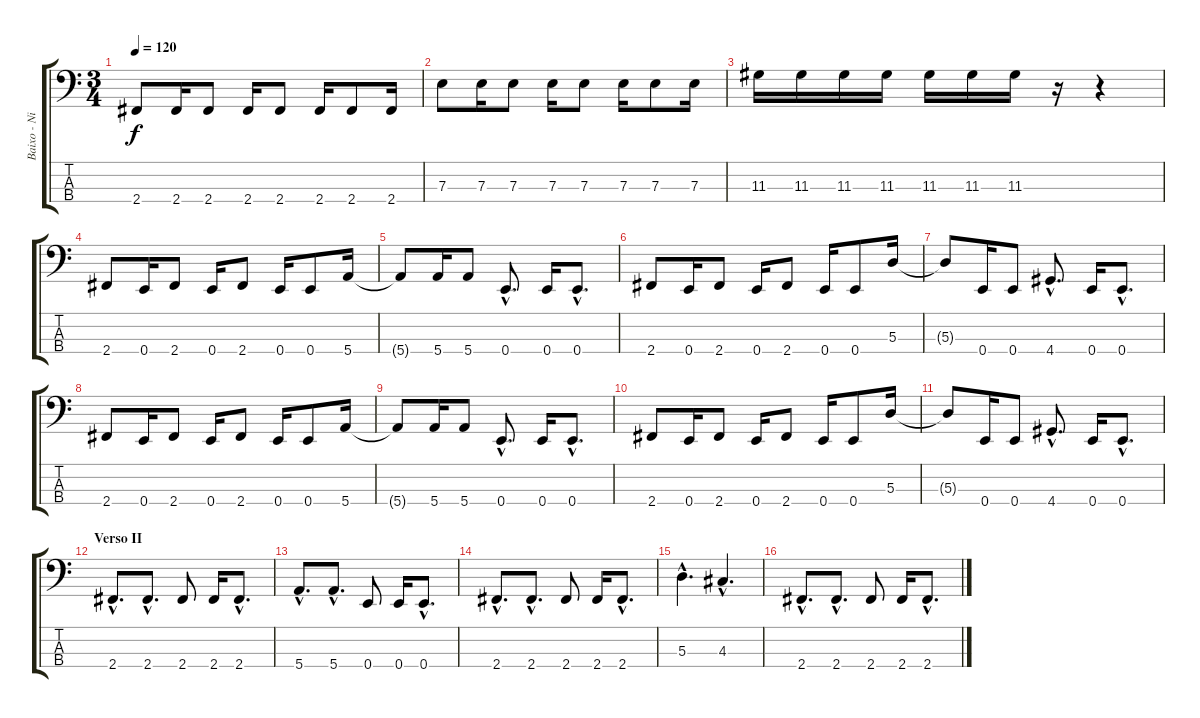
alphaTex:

\track ("Baixo - Nikola" "Baixo - Ni") {instrument electricbasspick}
\staff {score tabs}
\tuning (G2 D2 A1 E1) {hide}
\ts (3 4)
\tempo 120
\clef f4
\ks c
2.4.8{dy f} 2.4.16 2.4.8 2.4.16 2.4.8 2.4.16 2.4.8 2.4.16 |
7.3.8 7.3.16 7.3.8 7.3.16 7.3.8 7.3.16 7.3.8 7.3.16 |
11.3.16 11.3.16 11.3.16 11.3.16 11.3.16 11.3.16 11.3.16 r.16 r.4 |
2.4.8 0.4.16 2.4.8 0.4.16 2.4.8 0.4.16 0.4.8 5.4.16 |
5.4{t}.8 5.4.16 5.4.8 0.4{hac}.8{d} 0.4.16 0.4{hac}.8{d} |
2.4.8 0.4.16 2.4.8 0.4.16 2.4.8 0.4.16 0.4.8 5.3.16 |
5.3{t}.8 0.4.16 0.4.8 4.4{hac}.8{d} 0.4.16 0.4{hac}.8{d} |
2.4.8 0.4.16 2.4.8 0.4.16 2.4.8 0.4.16 0.4.8 5.4.16 |
5.4{t}.8 5.4.16 5.4.8 0.4{hac}.8{d} 0.4.16 0.4{hac}.8{d} |
2.4.8 0.4.16 2.4.8 0.4.16 2.4.8 0.4.16 0.4.8 5.3.16 |
5.3{t}.8 0.4.16 0.4.8 4.4{hac}.8{d} 0.4.16 0.4{hac}.8{d} |
\section ("" "Verso II")
2.4{hac}.8{d} 2.4{hac}.8{d} 2.4.8 2.4.16 2.4{hac}.8{d} |
5.4{hac}.8{d} 5.4{hac}.8{d} 0.4.8 0.4.16 0.4{hac}.8{d} |
2.4{hac}.8{d} 2.4{hac}.8{d} 2.4.8 2.4.16 2.4{hac}.8{d} |
5.3{hac}.4{d} 4.3{hac}.4{d} |
2.4{hac}.8{d} 2.4{hac}.8{d} 2.4.8 2.4.16 2.4{hac}.8{d}
